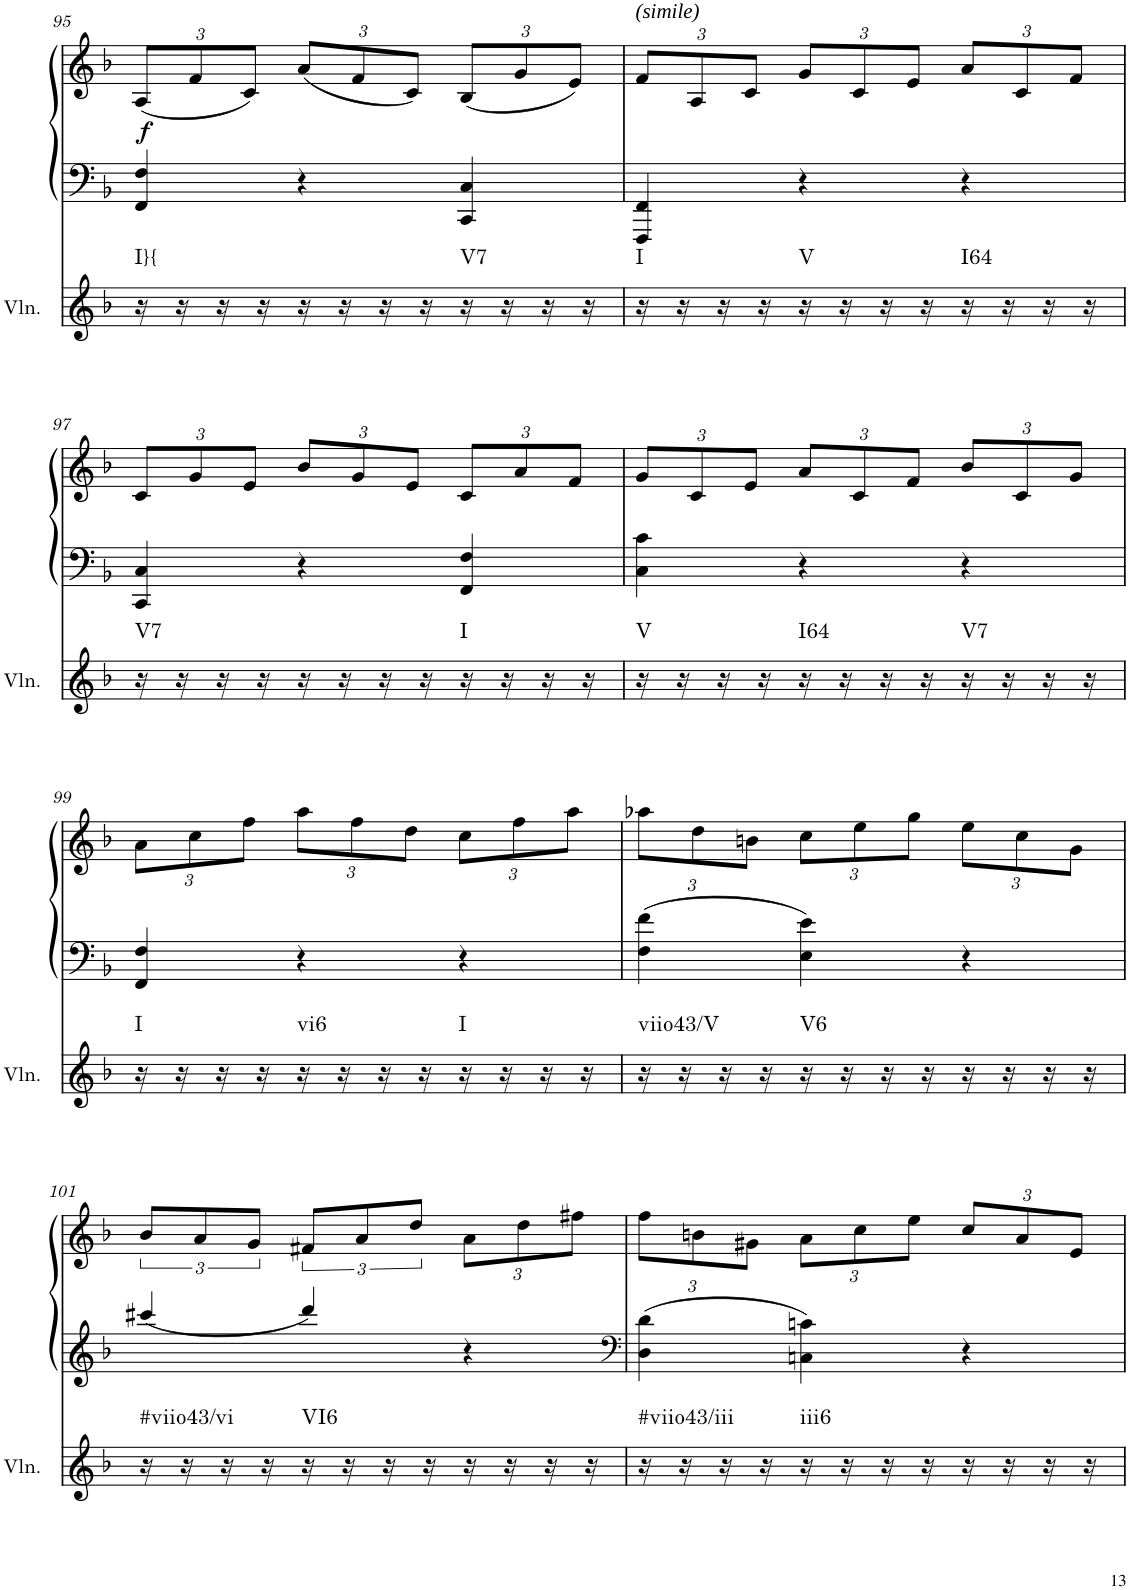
**kern	**harte	**kern	**kern	**dynam
*part2	*part2	*part1	*part1	*part1
*staff3	*	*staff2	*staff1	*staff1/2
*I"Violin	*	*I"Klavier linke Hand	*	*
*I'Vln.	*	*	*	*
!!LO:PB:g=z
*clefG2	*	*clefG2	*clefG2	*
*k[b-]	*	*k[b-]	*k[b-]	*
*M3/4	*	*M3/4	*M3/4	*
*	*	*	*Xbrackettup	*
=95	=95	=95	=95	=95
!	!LO:H:kt=I}{	!	!	!LO:DY:a=2
16r	N	4FF/ 4F/	(12A/L	f
16r	.	.	.	.
.	.	.	12f/	.
16r	.	.	.	.
.	.	.	12c/J)	.
16r	.	.	.	.
16r	.	4r	(12a/L	.
16r	.	.	.	.
.	.	.	12f/	.
16r	.	.	.	.
.	.	.	12c/J)	.
16r	.	.	.	.
!	!LO:H:kt=V7	!	!	!
16r	N	4CC/ 4C/	(12B-/L	.
16r	.	.	.	.
.	.	.	12g/	.
16r	.	.	.	.
.	.	.	12e/J)	.
16r	.	.	.	.
=96	=96	=96	=96	=96
!	!LO:H:kt=I	!	!LO:TX:a:i:t=(simile)	!
16r	N	4FFF/ 4FF/	12f/L	.
16r	.	.	.	.
.	.	.	12A/	.
16r	.	.	.	.
.	.	.	12c/J	.
16r	.	.	.	.
!	!LO:H:kt=V	!	!	!
16r	N	4r	12g/L	.
16r	.	.	.	.
.	.	.	12c/	.
16r	.	.	.	.
.	.	.	12e/J	.
16r	.	.	.	.
!	!LO:H:kt=I64	!	!	!
16r	N	4r	12a/L	.
16r	.	.	.	.
.	.	.	12c/	.
16r	.	.	.	.
.	.	.	12f/J	.
16r	.	.	.	.
!!LO:LB:g=z
=97	=97	=97	=97	=97
!	!LO:H:kt=V7	!	!	!
16r	N	4CC/ 4C/	12c/L	.
16r	.	.	.	.
.	.	.	12g/	.
16r	.	.	.	.
.	.	.	12e/J	.
16r	.	.	.	.
16r	.	4r	12b-/L	.
16r	.	.	.	.
.	.	.	12g/	.
16r	.	.	.	.
.	.	.	12e/J	.
16r	.	.	.	.
!	!LO:H:kt=I	!	!	!
16r	N	4FF/ 4F/	12c/L	.
16r	.	.	.	.
.	.	.	12a/	.
16r	.	.	.	.
.	.	.	12f/J	.
16r	.	.	.	.
=98	=98	=98	=98	=98
!	!LO:H:kt=V	!	!	!
16r	N	4C\ 4c\	12g/L	.
16r	.	.	.	.
.	.	.	12c/	.
16r	.	.	.	.
.	.	.	12e/J	.
16r	.	.	.	.
!	!LO:H:kt=I64	!	!	!
16r	N	4r	12a/L	.
16r	.	.	.	.
.	.	.	12c/	.
16r	.	.	.	.
.	.	.	12f/J	.
16r	.	.	.	.
!	!LO:H:kt=V7	!	!	!
16r	N	4r	12b-/L	.
16r	.	.	.	.
.	.	.	12c/	.
16r	.	.	.	.
.	.	.	12g/J	.
16r	.	.	.	.
!!LO:LB:g=z
=99	=99	=99	=99	=99
!	!LO:H:kt=I	!	!	!
16r	N	4FF/ 4F/	12a\L	.
16r	.	.	.	.
.	.	.	12cc\	.
16r	.	.	.	.
.	.	.	12ff\J	.
16r	.	.	.	.
!	!LO:H:kt=vi6	!	!	!
16r	N	4r	12aa\L	.
16r	.	.	.	.
.	.	.	12ff\	.
16r	.	.	.	.
.	.	.	12dd\J	.
16r	.	.	.	.
!	!LO:H:kt=I	!	!	!
16r	N	4r	12cc\L	.
16r	.	.	.	.
.	.	.	12ff\	.
16r	.	.	.	.
.	.	.	12aa\J	.
16r	.	.	.	.
=100	=100	=100	=100	=100
!	!LO:H:kt=viio43/V	!	!	!
16r	N	4F\ 4f\	12aa-X\L	.
16r	.	.	.	.
.	.	.	12dd\	.
16r	.	.	.	.
.	.	.	12bn\J	.
16r	.	.	.	.
!	!LO:H:kt=V6	!	!	!
16r	N	4E\ 4e\	12cc\L	.
16r	.	.	.	.
.	.	.	12ee\	.
16r	.	.	.	.
.	.	.	12gg\J	.
16r	.	.	.	.
16r	.	4r	12ee\L	.
16r	.	.	.	.
.	.	.	12cc\	.
16r	.	.	.	.
.	.	.	12g\J	.
16r	.	.	.	.
!!LO:LB:g=z
=101	=101	=101	=101	=101
*	*	*	*brackettup	*
!	!LO:H:kt=#viio43/vi	!	!	!
16r	N	4ccc#X/	12b-/L	.
16r	.	.	.	.
.	.	.	12a/	.
16r	.	.	.	.
.	.	.	12g/J	.
16r	.	.	.	.
!	!LO:H:kt=VI6	!	!	!
16r	N	4ddd/	12f#X/L	.
16r	.	.	.	.
.	.	.	12a/	.
16r	.	.	.	.
.	.	.	12dd/J	.
16r	.	.	.	.
*	*	*	*Xbrackettup	*
16r	.	4r	12a\L	.
16r	.	.	.	.
.	.	.	12dd\	.
16r	.	.	.	.
.	.	.	12ff#X\J	.
16r	.	.	.	.
=102	=102	=102	=102	=102
*	*	*clefF4	*	*
!	!LO:H:kt=#viio43/iii	!	!	!
16r	N	4D\ 4d\	12ff\L	.
16r	.	.	.	.
.	.	.	12bn\	.
16r	.	.	.	.
.	.	.	12g#X\J	.
16r	.	.	.	.
!	!LO:H:kt=iii6	!	!	!
16r	N	4Cn\ 4cn\	12a\L	.
16r	.	.	.	.
.	.	.	12cc\	.
16r	.	.	.	.
.	.	.	12ee\J	.
16r	.	.	.	.
16r	.	4r	12cc/L	.
16r	.	.	.	.
.	.	.	12a/	.
16r	.	.	.	.
.	.	.	12e/J	.
16r	.	.	.	.
=	=	=	=	=
*-	*-	*-	*-	*-
